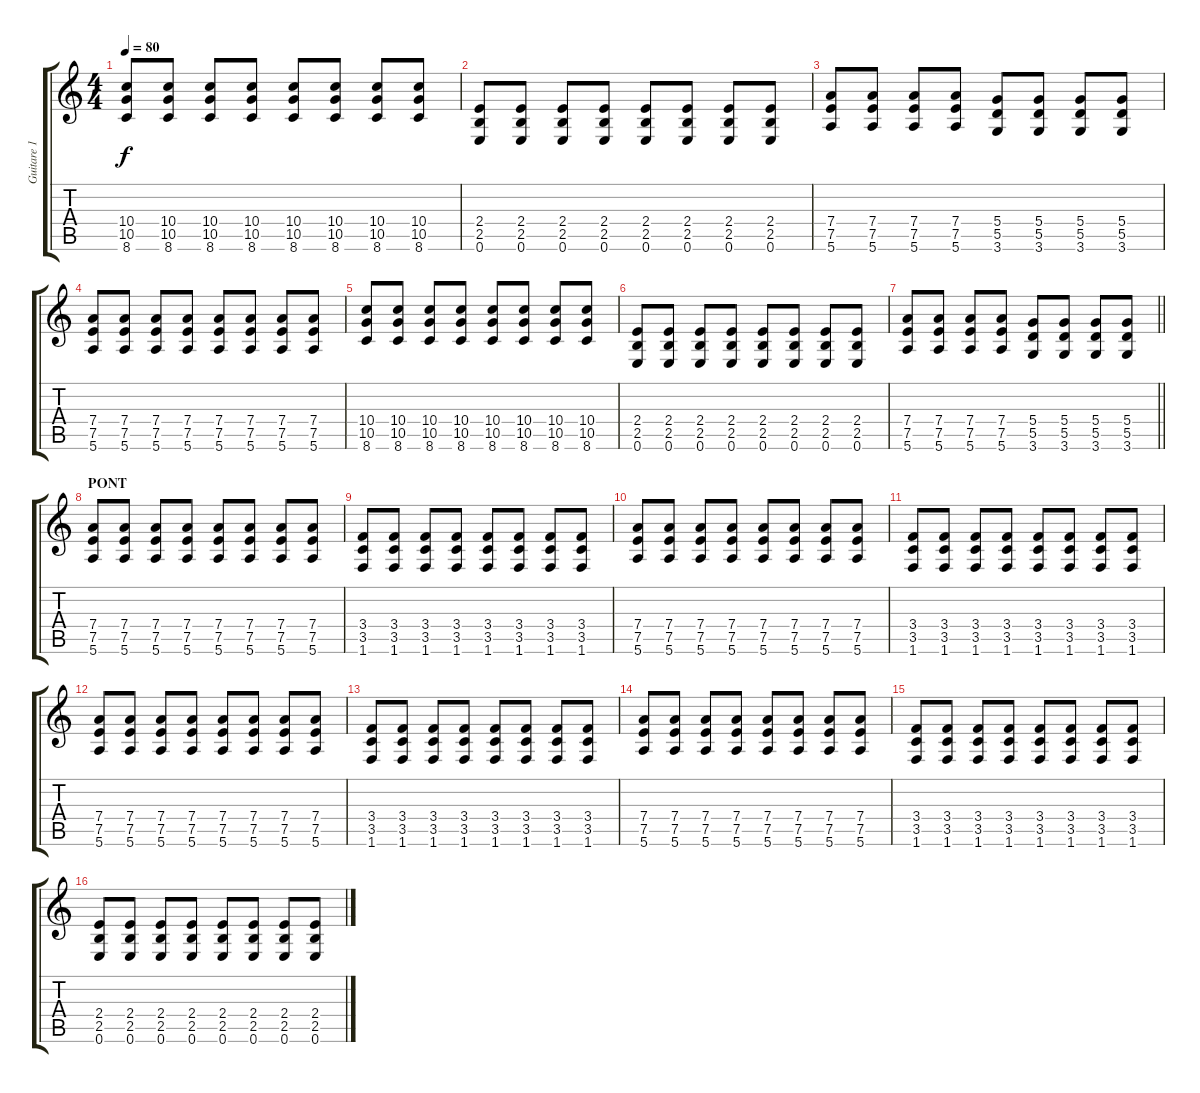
\track ("Guitare 1" "Guitare 1") {instrument overdrivenguitar}
\staff {score tabs}
\tuning (E4 B3 G3 D3 A2 E2) {hide}
\ts (4 4)
\tempo 80
\clef g2
\ks c
(10.4 10.5 8.6).8{dy f} (10.4 10.5 8.6).8 (10.4 10.5 8.6).8 (10.4 10.5 8.6).8 (10.4 10.5 8.6).8 (10.4 10.5 8.6).8 (10.4 10.5 8.6).8 (10.4 10.5 8.6).8 |
(2.4 2.5 0.6).8 (2.4 2.5 0.6).8 (2.4 2.5 0.6).8 (2.4 2.5 0.6).8 (2.4 2.5 0.6).8 (2.4 2.5 0.6).8 (2.4 2.5 0.6).8 (2.4 2.5 0.6).8 |
(7.4 7.5 5.6).8 (7.4 7.5 5.6).8 (7.4 7.5 5.6).8 (7.4 7.5 5.6).8 (5.4 5.5 3.6).8 (5.4 5.5 3.6).8 (5.4 5.5 3.6).8 (5.4 5.5 3.6).8 |
(7.4 7.5 5.6).8 (7.4 7.5 5.6).8 (7.4 7.5 5.6).8 (7.4 7.5 5.6).8 (7.4 7.5 5.6).8 (7.4 7.5 5.6).8 (7.4 7.5 5.6).8 (7.4 7.5 5.6).8 |
(10.4 10.5 8.6).8 (10.4 10.5 8.6).8 (10.4 10.5 8.6).8 (10.4 10.5 8.6).8 (10.4 10.5 8.6).8 (10.4 10.5 8.6).8 (10.4 10.5 8.6).8 (10.4 10.5 8.6).8 |
(2.4 2.5 0.6).8 (2.4 2.5 0.6).8 (2.4 2.5 0.6).8 (2.4 2.5 0.6).8 (2.4 2.5 0.6).8 (2.4 2.5 0.6).8 (2.4 2.5 0.6).8 (2.4 2.5 0.6).8 |
\barLineRight lightlight
(7.4 7.5 5.6).8 (7.4 7.5 5.6).8 (7.4 7.5 5.6).8 (7.4 7.5 5.6).8 (5.4 5.5 3.6).8 (5.4 5.5 3.6).8 (5.4 5.5 3.6).8 (5.4 5.5 3.6).8 |
\section ("" "PONT")
(7.4 7.5 5.6).8 (7.4 7.5 5.6).8 (7.4 7.5 5.6).8 (7.4 7.5 5.6).8 (7.4 7.5 5.6).8 (7.4 7.5 5.6).8 (7.4 7.5 5.6).8 (7.4 7.5 5.6).8 |
(3.4 3.5 1.6).8 (3.4 3.5 1.6).8 (3.4 3.5 1.6).8 (3.4 3.5 1.6).8 (3.4 3.5 1.6).8 (3.4 3.5 1.6).8 (3.4 3.5 1.6).8 (3.4 3.5 1.6).8 |
(7.4 7.5 5.6).8 (7.4 7.5 5.6).8 (7.4 7.5 5.6).8 (7.4 7.5 5.6).8 (7.4 7.5 5.6).8 (7.4 7.5 5.6).8 (7.4 7.5 5.6).8 (7.4 7.5 5.6).8 |
(3.4 3.5 1.6).8 (3.4 3.5 1.6).8 (3.4 3.5 1.6).8 (3.4 3.5 1.6).8 (3.4 3.5 1.6).8 (3.4 3.5 1.6).8 (3.4 3.5 1.6).8 (3.4 3.5 1.6).8 |
(7.4 7.5 5.6).8 (7.4 7.5 5.6).8 (7.4 7.5 5.6).8 (7.4 7.5 5.6).8 (7.4 7.5 5.6).8 (7.4 7.5 5.6).8 (7.4 7.5 5.6).8 (7.4 7.5 5.6).8 |
(3.4 3.5 1.6).8 (3.4 3.5 1.6).8 (3.4 3.5 1.6).8 (3.4 3.5 1.6).8 (3.4 3.5 1.6).8 (3.4 3.5 1.6).8 (3.4 3.5 1.6).8 (3.4 3.5 1.6).8 |
(7.4 7.5 5.6).8 (7.4 7.5 5.6).8 (7.4 7.5 5.6).8 (7.4 7.5 5.6).8 (7.4 7.5 5.6).8 (7.4 7.5 5.6).8 (7.4 7.5 5.6).8 (7.4 7.5 5.6).8 |
(3.4 3.5 1.6).8 (3.4 3.5 1.6).8 (3.4 3.5 1.6).8 (3.4 3.5 1.6).8 (3.4 3.5 1.6).8 (3.4 3.5 1.6).8 (3.4 3.5 1.6).8 (3.4 3.5 1.6).8 |
(2.4 2.5 0.6).8 (2.4 2.5 0.6).8 (2.4 2.5 0.6).8 (2.4 2.5 0.6).8 (2.4 2.5 0.6).8 (2.4 2.5 0.6).8 (2.4 2.5 0.6).8 (2.4 2.5 0.6).8
